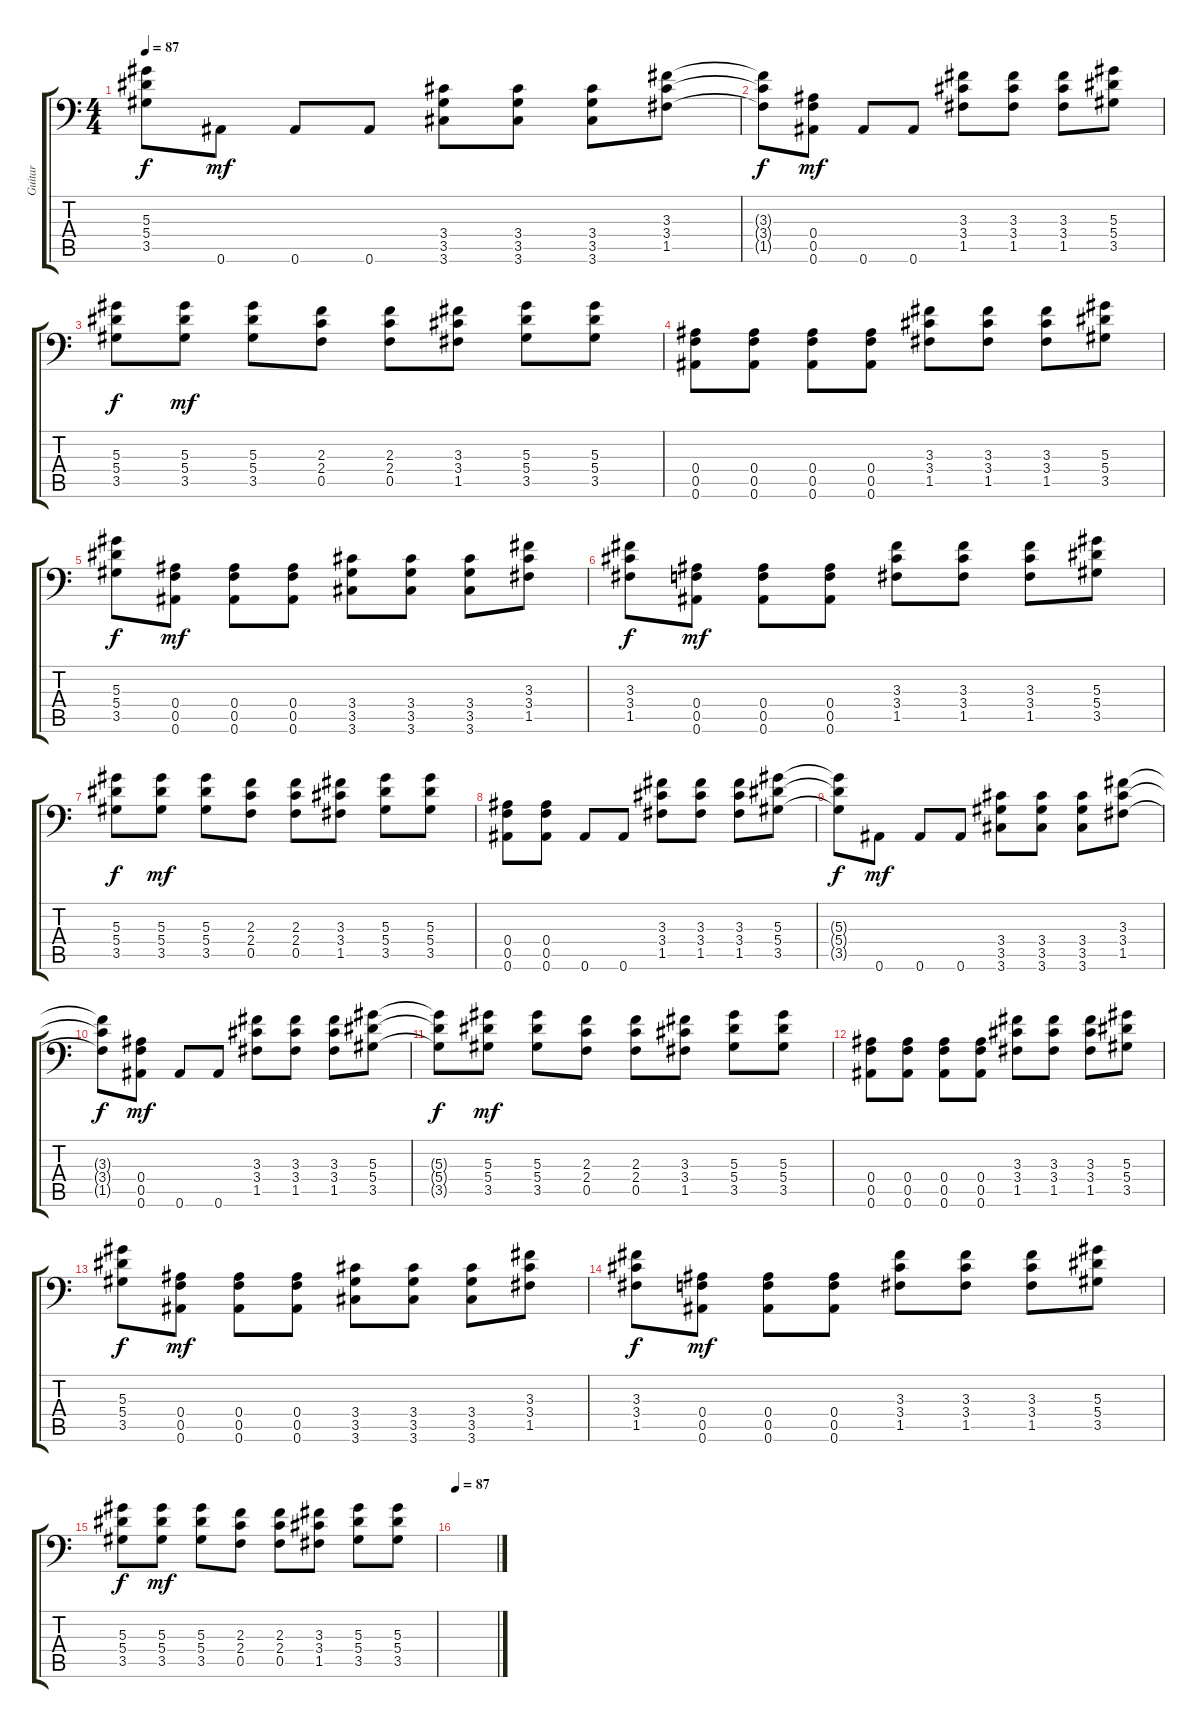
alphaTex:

\track ("Guitar" "Guitar") {instrument distortionguitar}
\staff {score tabs}
\tuning (C4 G3 Eb3 Bb2 F2 Bb1) {hide}
\ts (4 4)
\tempo 87
\clef f4
\ks c
(5.3{t} 5.4{t} 3.5{t}).8{dy f} 0.6.8{dy mf} 0.6.8 0.6.8 (3.4 3.5 3.6).8 (3.4 3.5 3.6).8 (3.4 3.5 3.6).8 (3.3 3.4 1.5).8 |
(3.3{t} 3.4{t} 1.5{t}).8{dy f} (0.4 0.5 0.6).8{dy mf} 0.6.8 0.6.8 (3.3 3.4 1.5).8 (3.3 3.4 1.5).8 (3.3 3.4 1.5).8 (5.3 5.4 3.5).8 |
(5.3 5.4 3.5).8{dy f} (5.3 5.4 3.5).8{dy mf} (5.3 5.4 3.5).8 (2.3 2.4 0.5).8 (2.3 2.4 0.5).8 (3.3 3.4 1.5).8 (5.3 5.4 3.5).8 (5.3 5.4 3.5).8 |
(0.4 0.5 0.6).8 (0.4 0.5 0.6).8 (0.4 0.5 0.6).8 (0.4 0.5 0.6).8 (3.3 3.4 1.5).8 (3.3 3.4 1.5).8 (3.3 3.4 1.5).8 (5.3 5.4 3.5).8 |
(5.3 5.4 3.5).8{dy f} (0.4 0.5 0.6).8{dy mf} (0.4 0.5 0.6).8 (0.4 0.5 0.6).8 (3.4 3.5 3.6).8 (3.4 3.5 3.6).8 (3.4 3.5 3.6).8 (3.3 3.4 1.5).8 |
(3.3 3.4 1.5).8{dy f} (0.4 0.5 0.6).8{dy mf} (0.4 0.5 0.6).8 (0.4 0.5 0.6).8 (3.3 3.4 1.5).8 (3.3 3.4 1.5).8 (3.3 3.4 1.5).8 (5.3 5.4 3.5).8 |
(5.3 5.4 3.5).8{dy f} (5.3 5.4 3.5).8{dy mf} (5.3 5.4 3.5).8 (2.3 2.4 0.5).8 (2.3 2.4 0.5).8 (3.3 3.4 1.5).8 (5.3 5.4 3.5).8 (5.3 5.4 3.5).8 |
(0.4 0.5 0.6).8 (0.4 0.5 0.6).8 0.6.8 0.6.8 (3.3 3.4 1.5).8 (3.3 3.4 1.5).8 (3.3 3.4 1.5).8 (5.3 5.4 3.5).8 |
(5.3{t} 5.4{t} 3.5{t}).8{dy f} 0.6.8{dy mf} 0.6.8 0.6.8 (3.4 3.5 3.6).8 (3.4 3.5 3.6).8 (3.4 3.5 3.6).8 (3.3 3.4 1.5).8 |
(3.3{t} 3.4{t} 1.5{t}).8{dy f} (0.4 0.5 0.6).8{dy mf} 0.6.8 0.6.8 (3.3 3.4 1.5).8 (3.3 3.4 1.5).8 (3.3 3.4 1.5).8 (5.3 5.4 3.5).8 |
(5.3{t} 5.4{t} 3.5{t}).8{dy f} (5.3 5.4 3.5).8{dy mf} (5.3 5.4 3.5).8 (2.3 2.4 0.5).8 (2.3 2.4 0.5).8 (3.3 3.4 1.5).8 (5.3 5.4 3.5).8 (5.3 5.4 3.5).8 |
(0.4 0.5 0.6).8 (0.4 0.5 0.6).8 (0.4 0.5 0.6).8 (0.4 0.5 0.6).8 (3.3 3.4 1.5).8 (3.3 3.4 1.5).8 (3.3 3.4 1.5).8 (5.3 5.4 3.5).8 |
(5.3 5.4 3.5).8{dy f} (0.4 0.5 0.6).8{dy mf} (0.4 0.5 0.6).8 (0.4 0.5 0.6).8 (3.4 3.5 3.6).8 (3.4 3.5 3.6).8 (3.4 3.5 3.6).8 (3.3 3.4 1.5).8 |
(3.3 3.4 1.5).8{dy f} (0.4 0.5 0.6).8{dy mf} (0.4 0.5 0.6).8 (0.4 0.5 0.6).8 (3.3 3.4 1.5).8 (3.3 3.4 1.5).8 (3.3 3.4 1.5).8 (5.3 5.4 3.5).8 |
(5.3 5.4 3.5).8{dy f} (5.3 5.4 3.5).8{dy mf} (5.3 5.4 3.5).8 (2.3 2.4 0.5).8 (2.3 2.4 0.5).8 (3.3 3.4 1.5).8 (5.3 5.4 3.5).8 (5.3 5.4 3.5).8 |
\tempo 87
